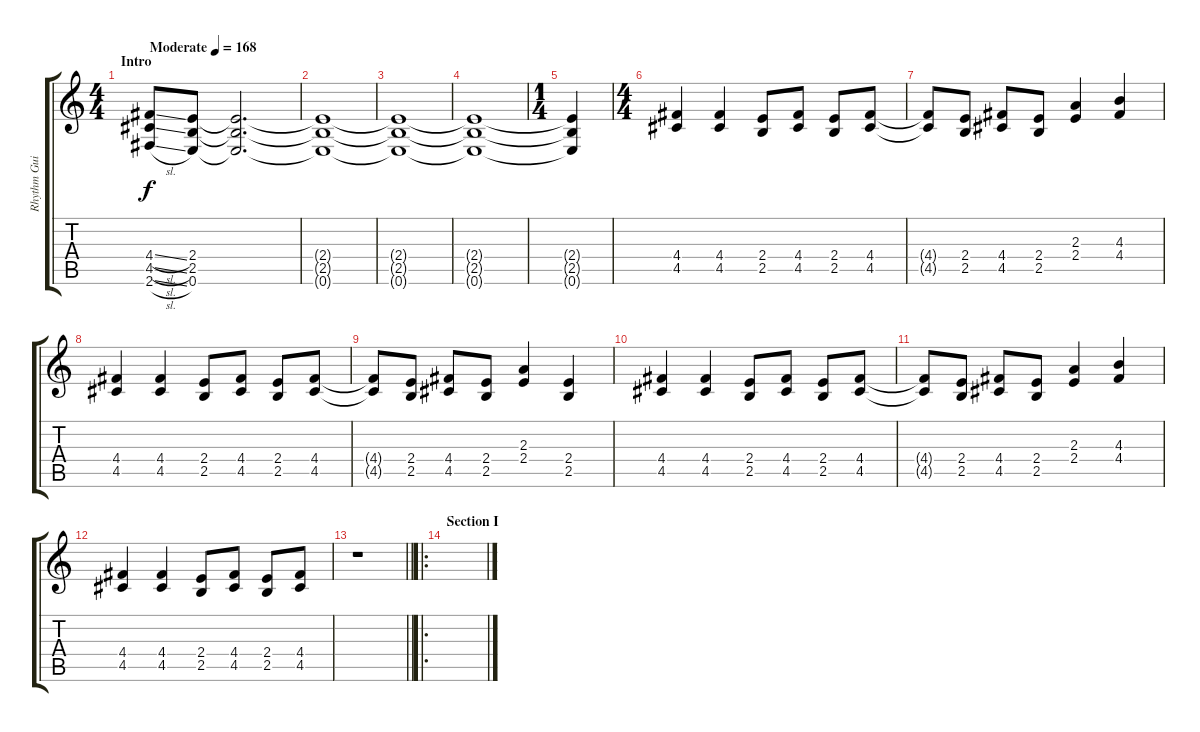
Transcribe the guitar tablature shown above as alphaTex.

\track ("Rhythm Guitar" "Rhythm Gui") {instrument distortionguitar}
\staff {score tabs}
\tuning (E4 B3 G3 D3 A2 E2) {hide}
\ts (4 4)
\section ("" "Intro")
\tempo (168 "Moderate")
\clef g2
\ks c
(4.4{sl} 4.5{sl} 2.6{sl}).8{dy f instrument distortionguitar} (2.4 2.5 0.6).8 (2.4{t} 2.5{t} 0.6{t}).2{d} |
(2.4{t} 2.5{t} 0.6{t}).1 |
(2.4{t} 2.5{t} 0.6{t}).1 |
(2.4{t} 2.5{t} 0.6{t}).1 |
\ts (1 4)
(2.4{t} 2.5{t} 0.6{t}).4 |
\ts (4 4)
(4.4 4.5).4 (4.4 4.5).4 (2.4 2.5).8 (4.4 4.5).8 (2.4 2.5).8 (4.4 4.5).8 |
(4.4{t} 4.5{t}).8 (2.4 2.5).8 (4.4 4.5).8 (2.4 2.5).8 (2.3 2.4).4 (4.3 4.4).4 |
(4.4 4.5).4 (4.4 4.5).4 (2.4 2.5).8 (4.4 4.5).8 (2.4 2.5).8 (4.4 4.5).8 |
(4.4{t} 4.5{t}).8 (2.4 2.5).8 (4.4 4.5).8 (2.4 2.5).8 (2.3 2.4).4 (2.4 2.5).4 |
(4.4 4.5).4 (4.4 4.5).4 (2.4 2.5).8 (4.4 4.5).8 (2.4 2.5).8 (4.4 4.5).8 |
(4.4{t} 4.5{t}).8 (2.4 2.5).8 (4.4 4.5).8 (2.4 2.5).8 (2.3 2.4).4 (4.3 4.4).4 |
(4.4 4.5).4 (4.4 4.5).4 (2.4 2.5).8 (4.4 4.5).8 (2.4 2.5).8 (4.4 4.5).8 |
\barLineRight lightlight
r.1 |
\ro
\section ("" "Section I")
